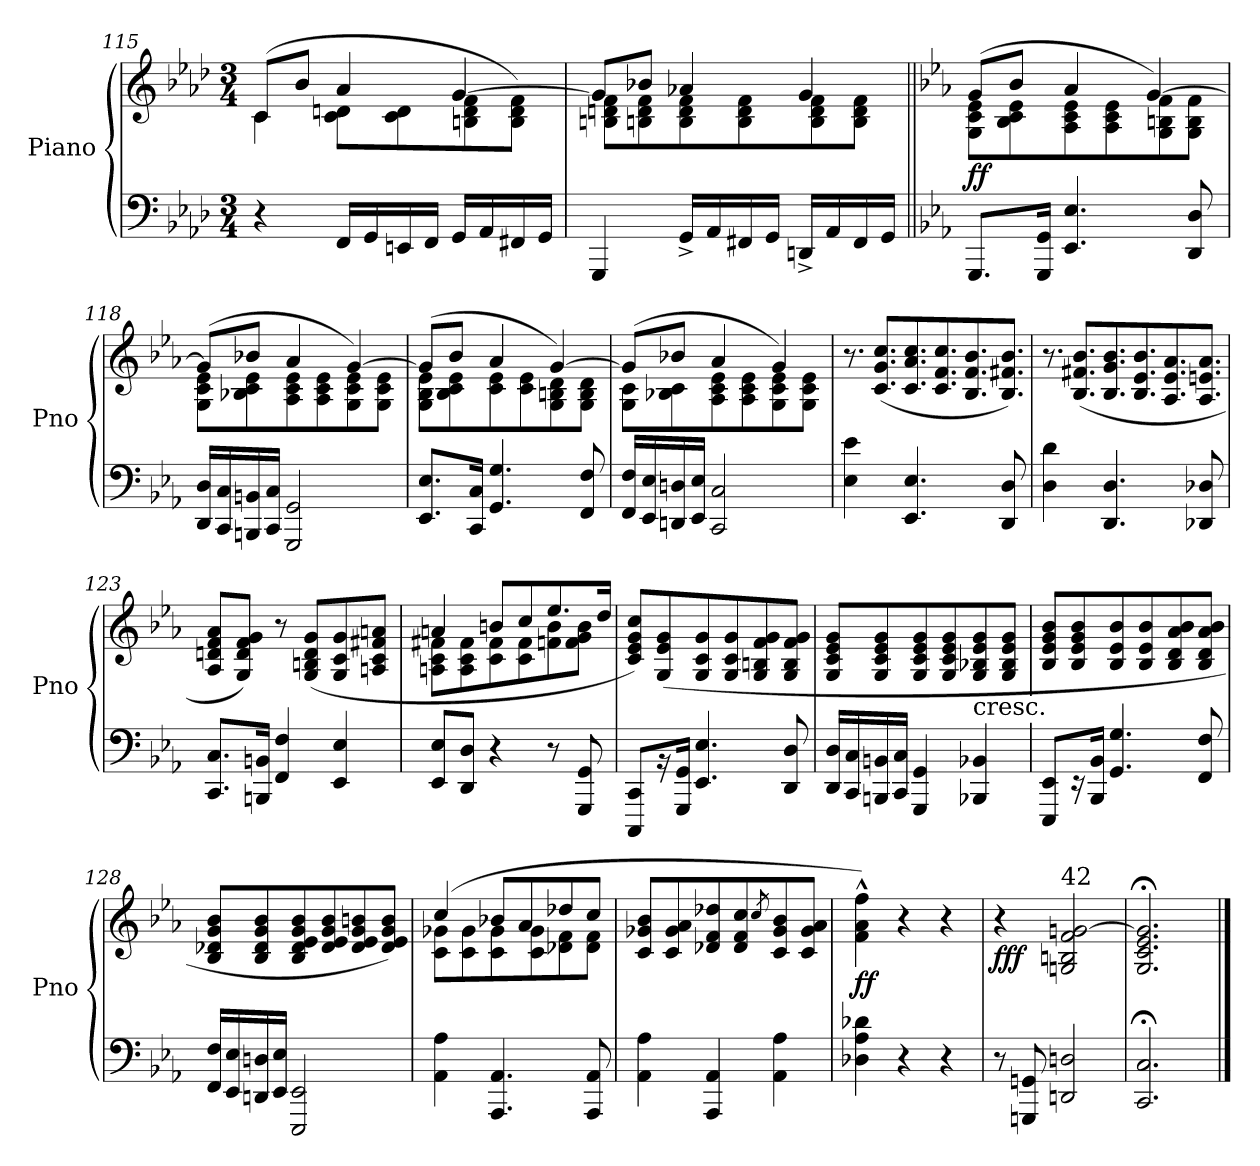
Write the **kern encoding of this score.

**kern	**kern	**dynam
*part1	*part1	*part1
*staff2	*staff1	*staff1/2
*I"Piano	*	*
*I'Pno	*	*
!!LO:LB:g=z
*clefF4	*clefG2	*
*k[b-e-a-d-]	*k[b-e-a-d-]	*
*A-:	*A-:	*
*M3/4	*M3/4	*
=115	=115	=115
*	*^	*
4r	(8c/L	4c\	.
.	8b-/J	.	.
16FF/LL	4a-/	8c\ 8dn\L	.
16GG/	.	.	.
16EEn/	.	8c\ 8d\	.
16FF/JJ	.	.	.
16GG/LL	[4g/	8Bn\ 8d\ 8f\	.
16AA-/	.	.	.
16FF#X/	.	8B\ 8d\ 8f\J)	.
16GG/JJ	.	.	.
=116	=116	=116	=116
4GGG/	8g/L]	8Bn\ 8dn\ 8f\L	.
.	8b-X/J	8Bn\ 8d\ 8f\	.
16GG^/LL	4a-X/	8B\ 8d\ 8f\	.
16AA-/	.	.	.
16FF#X/	.	8B\ 8d\ 8f\	.
16GG/JJ	.	.	.
16DDn^/LL	4g/	8B\ 8d\ 8f\	.
16AA-/	.	.	.
16FF#/	.	8B\ 8d\ 8f\J	.
16GG/JJ	.	.	.
=117||	=117||	=117||	=117||
*k[b-e-a-]	*k[b-e-a-]	*	*
*E-:	*E-:	*	*
!	!	!	!LO:DY:b
8.GGG/L	(8g/L	8G\ 8c\ 8e-\L	ff
.	8b-/J	8B-\ 8c\ 8e-\	.
16GGG/ 16GG/Jk	.	.	.
4.EE-/ 4.E-/	4a-/	8A-\ 8c\ 8e-\	.
.	.	8A-\ 8c\ 8e-\	.
.	[4g/)	8G\ 8Bn\ 8f\	.
8DD/ 8D/	.	8G\ 8B\ 8f\J	.
=118	=118	=118	=118
16DD/ 16D/LL	(8g/L]	8G\ 8c\ 8e-\L	.
16CC/ 16C/	.	.	.
16BBBn/ 16BBn/	8b-X/J	8B-X\ 8c\ 8e-\	.
16CC/ 16C/JJ	.	.	.
2GGG/ 2GG/	4a-/	8A-\ 8c\ 8e-\	.
.	.	8A-\ 8c\ 8e-\	.
.	[4g/)	8G\ 8c\ 8e-\	.
.	.	8G\ 8c\ 8e-\J	.
!!LO:LB:g=z	!!
=119	=119	=119	=119
8.EE-/ 8.E-/L	(8g/L]	8G\ 8B-\ 8e-\L	.
.	8b-/J	8B-\ 8c\ 8e-\	.
16CC/ 16C/Jk	.	.	.
4.GG/ 4.G/	4a-/	8c\ 8e-\	.
.	.	8c\ 8e-\	.
.	[4g/)	8G\ 8Bn\ 8d\	.
8FF/ 8F/	.	8G\ 8B\ 8d\J	.
=120	=120	=120	=120
16FF/ 16F/LL	(8g/L]	8G\ 8c\L	.
16EE-/ 16E-/	.	.	.
16DDn/ 16Dn/	8b-X/J	8B-X\ 8c\	.
16EE-/ 16E-/JJ	.	.	.
2CC/ 2C/	4a-/	8A-\ 8c\ 8e-\	.
.	.	8A-\ 8c\ 8e-\	.
.	4g/)	8G\ 8c\ 8e-\	.
.	.	8G\ 8c\ 8e-\J	.
*	*v	*v	*
=121	=121	=121
*	*Xtuplet	*
4E-\ 4e-\	12.r	.
.	(12.c/ 12.g/ 12.cc/L	.
4.EE-/ 4.E-/	12.c/ 12.a-/ 12.cc/	.
.	12.c/ 12.f/ 12.cc/	.
.	12.B-/ 12.f/ 12.b-/	.
8DD/ 8D/	12.B-/ 12.f#X/ 12.b-/J)	.
=122	=122	=122
4D\ 4d\	12.r	.
.	(12.B-/ 12.f#X/ 12.b-/L	.
4.DD/ 4.D/	12.B-/ 12.g/ 12.b-/	.
.	12.B-/ 12.e-/ 12.b-/	.
.	12.A-/ 12.e-/ 12.a-/	.
8DD-X/ 8D-X/	12.A-/ 12.en/ 12.a-/J	.
=123	=123	=123
8.CC/ 8.C/L	8A-/ 8dn/ 8f/ 8a-/L	.
.	8G/ 8d/ 8f/ 8g/J)	.
16BBBn/ 16BBn/Jk	.	.
4FF/ 4F/	8r	.
.	(8G/ 8Bn/ 8d/ 8g/L	.
4EE-/ 4E-/	8G/ 8c/ 8g/	.
.	8An/ 8c/ 8f#X/ 8an/J	.
!!LO:PB:g=z
=124	=124	=124
*	*^	*
8EE-/ 8E-/L	4an/	8An\ 8c\ 8f#X\L	.
8DD/ 8D/J	.	8A\ 8c\ 8f#\	.
4r	8bn/L	8c\ 8f#\	.
.	8cc/	8c\ 8f#\	.
8r	8.ee-/	8fn\ 8b\	.
8GGG/ 8GG/	.	8f\ 8g\ 8b\J	.
.	16dd/Jk	.	.
*	*v	*v	*
=125	=125	=125
8CCC/ 8CC/L	8c/ 8e-/ 8g/ 8cc/L)	.
16rBB	(8G/ 8e-/ 8g/	.
16GGG/ 16GG/Jk	.	.
4.EE-/ 4.E-/	8G/ 8c/ 8g/	.
.	8G/ 8c/ 8g/	.
.	8G/ 8Bn/ 8f/ 8g/	.
8DD/ 8D/	8G/ 8B/ 8f/ 8g/J	.
=126	=126	=126
16DD/ 16D/LL	8G/ 8c/ 8e-/ 8g/L	.
16CC/ 16C/	.	.
16BBBn/ 16BBn/	8G/ 8c/ 8e-/ 8g/	.
16CC/ 16C/JJ	.	.
4GGG/ 4GG/	8G/ 8c/ 8e-/ 8g/	.
.	8G/ 8c/ 8e-/ 8g/	.
!	!LO:TX:b:t=cresc.	!
4BBB-X/ 4BB-X/	8G/ 8B-X/ 8e-/ 8g/	.
.	8G/ 8B-/ 8e-/ 8g/J	.
=127	=127	=127
8EEE-/ 8EE-/L	8B-/ 8e-/ 8g/ 8b-/L	.
16r	8B-/ 8e-/ 8g/ 8b-/	.
16BBB-/ 16BB-/Jk	.	.
4.GG/ 4.G/	8B-/ 8e-/ 8b-/	.
.	8B-/ 8e-/ 8b-/	.
.	8B-/ 8d/ 8a-/ 8b-/	.
8FF/ 8F/	8B-/ 8d/ 8a-/ 8b-/J	.
=128	=128	=128
16FF/ 16F/LL	8B-/ 8d-X/ 8g/ 8b-/L	.
16EE-/ 16E-/	.	.
16DDn/ 16Dn/	8B-/ 8d-/ 8g/ 8b-/	.
16EE-/ 16E-/JJ	.	.
2EEE-/ 2EE-/	8B-/ 8d-/ 8e-/ 8g/ 8b-/	.
.	8d-/ 8e-/ 8g/ 8b-/	.
.	8d-/ 8e-/ 8g/ 8bn/	.
.	8d-/ 8e-/ 8g/ 8b/J)	.
!!LO:LB:g=z
=129	=129	=129
*	*^	*
4AA-\ 4A-\	(4cc/	8c\ 8g-X\L	.
.	.	8c\ 8g-\	.
4.AAA-/ 4.AA-/	8b-X/L	8c\ 8g-\	.
.	8a-/	8c\ 8g-\	.
.	8dd-X/	8d-X\ 8f\	.
8AAA-/ 8AA-/	8cc/J	8d-\ 8f\J	.
*	*v	*v	*
=130	=130	=130
4AA-\ 4A-\	8c/ 8g-X/ 8b-/L	.
.	8c/ 8g-/ 8a-/	.
4AAA-/ 4AA-/	8d-X/ 8f/ 8dd-X/	.
.	8d-/ 8f/ 8cc/	.
.	8qcc/	.
4AA-\ 4A-\	8c/ 8g-/ 8b-/	.
.	8c/ 8g-/ 8a-/J	.
=131	=131	=131
!	!	!LO:DY:b
4D-X\ 4A-\ 4d-X\	4f\^^ 4a-\^^ 4ff\^^)	ff
4r	4r	.
4r	4r	.
=132	=132	=132
!	!	!LO:DY:b
8r	4r	fff
8GGGn/ 8GGn/	.	.
!	!LO:TX:a:t=42	!
2DDn/ 2Dn/	2Gn/ 2Bn/ 2f/ [2gn/	.
!!LO:PB:g=z
=133	=133	=133
2.CC/; 2.C/;	2.G/;< 2.c/;< 2.e-/;< 2.g/];<	.
==	==	==
*-	*-	*-
